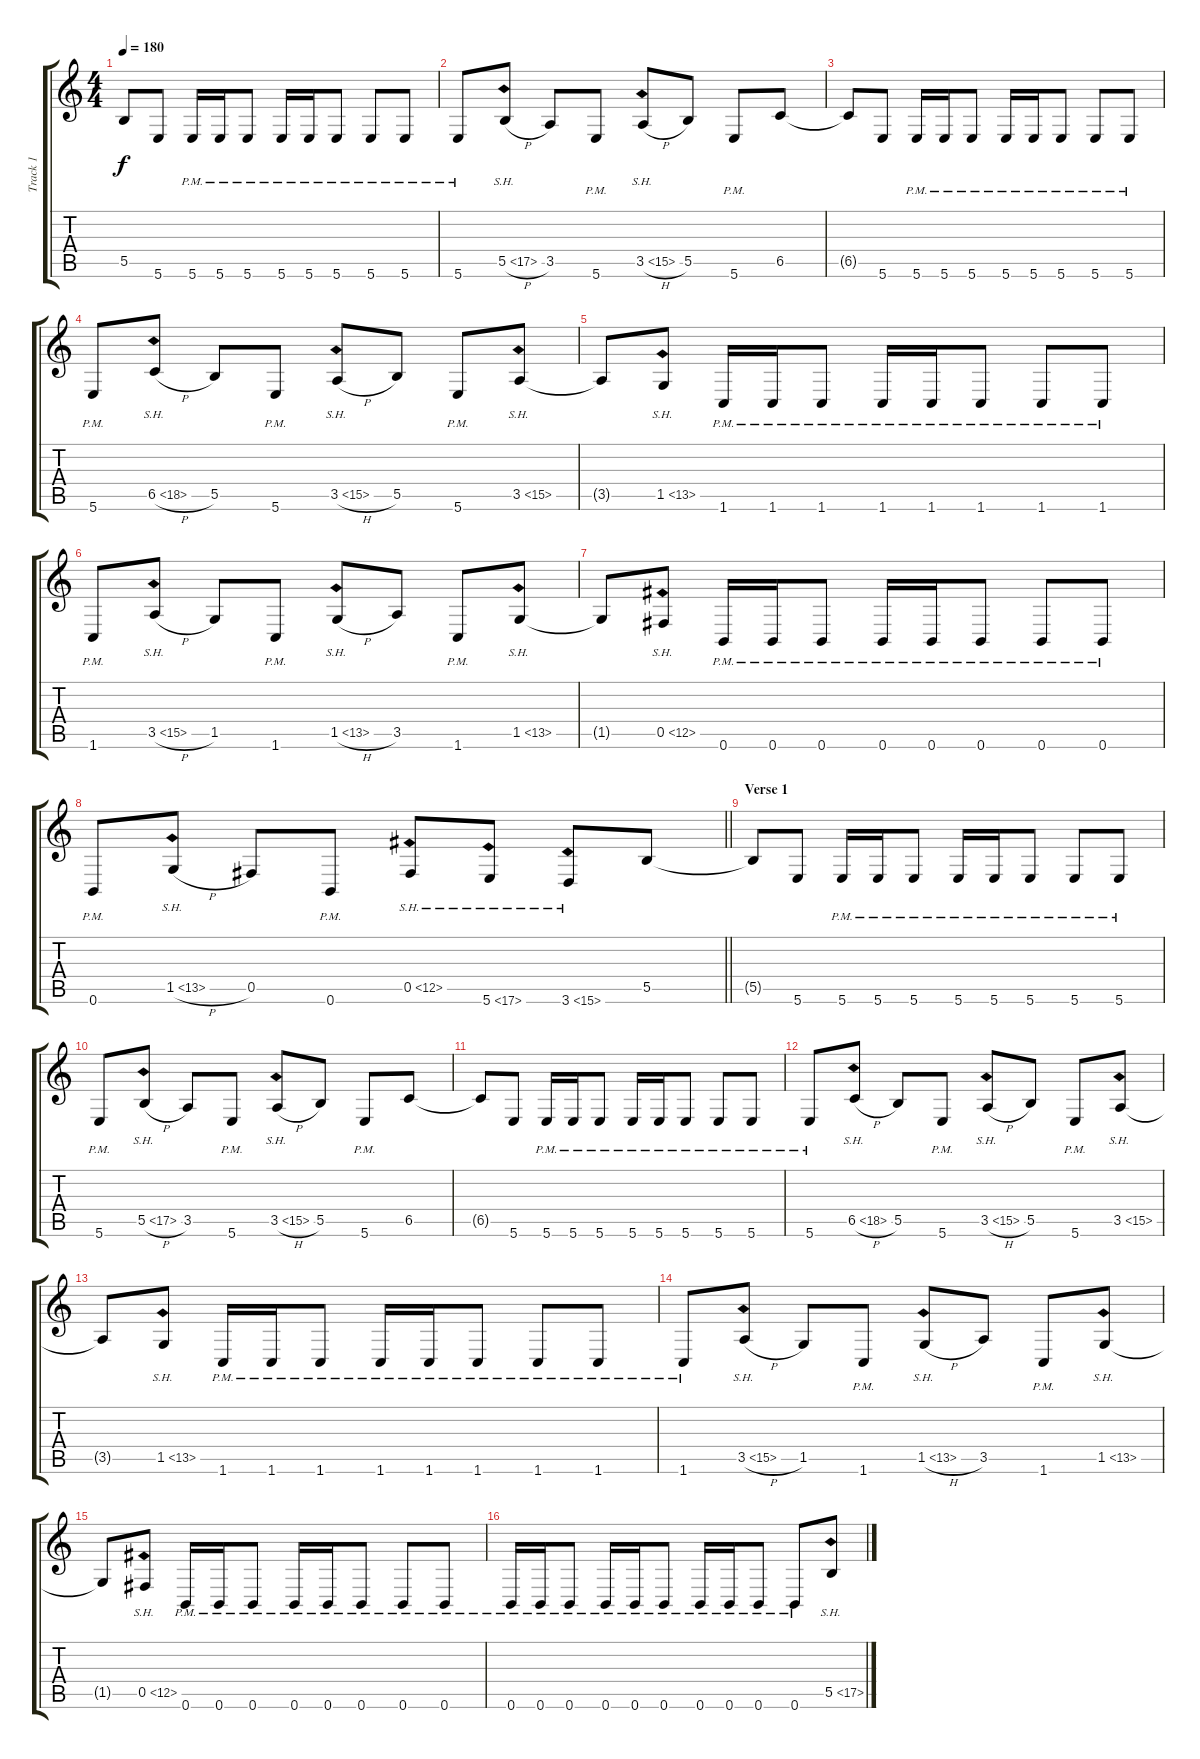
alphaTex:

\track ("Track 1" "Track 1") {instrument distortionguitar}
\staff {score tabs}
\tuning (Db4 Ab3 E3 B2 Gb2 B1) {hide}
\ts (4 4)
\tempo 180
\clef g2
\ks c
5.5{t}.8{dy f} 5.6.8 5.6{pm}.16 5.6{pm}.16 5.6{pm}.8 5.6{pm}.16 5.6{pm}.16 5.6{pm}.8 5.6{pm}.8 5.6{pm}.8 |
5.6{pm}.8 5.5{sh 12 h}.8 3.5.8 5.6{pm}.8 3.5{sh 12 h}.8 5.5.8 5.6{pm}.8 6.5.8 |
6.5{t}.8 5.6.8 5.6{pm}.16 5.6{pm}.16 5.6{pm}.8 5.6{pm}.16 5.6{pm}.16 5.6{pm}.8 5.6{pm}.8 5.6{pm}.8 |
5.6{pm}.8 6.5{sh 12 h}.8 5.5.8 5.6{pm}.8 3.5{sh 12 h}.8 5.5.8 5.6{pm}.8 3.5{sh 12}.8 |
3.5{t}.8 1.5{sh 12}.8 1.6{pm}.16 1.6{pm}.16 1.6{pm}.8 1.6{pm}.16 1.6{pm}.16 1.6{pm}.8 1.6{pm}.8 1.6{pm}.8 |
1.6{pm}.8 3.5{sh 12 h}.8 1.5.8 1.6{pm}.8 1.5{sh 12 h}.8 3.5.8 1.6{pm}.8 1.5{sh 12}.8 |
1.5{t}.8 0.5{sh 12}.8 0.6{pm}.16 0.6{pm}.16 0.6{pm}.8 0.6{pm}.16 0.6{pm}.16 0.6{pm}.8 0.6{pm}.8 0.6{pm}.8 |
\barLineRight lightlight
0.6{pm}.8 1.5{sh 12 h}.8 0.5.8 0.6{pm}.8 0.5{sh 12}.8 5.6{sh 12}.8 3.6{sh 12}.8 5.5.8 |
\section ("" "Verse 1")
5.5{t}.8 5.6.8 5.6{pm}.16 5.6{pm}.16 5.6{pm}.8 5.6{pm}.16 5.6{pm}.16 5.6{pm}.8 5.6{pm}.8 5.6{pm}.8 |
5.6{pm}.8 5.5{sh 12 h}.8 3.5.8 5.6{pm}.8 3.5{sh 12 h}.8 5.5.8 5.6{pm}.8 6.5.8 |
6.5{t}.8 5.6.8 5.6{pm}.16 5.6{pm}.16 5.6{pm}.8 5.6{pm}.16 5.6{pm}.16 5.6{pm}.8 5.6{pm}.8 5.6{pm}.8 |
5.6{pm}.8 6.5{sh 12 h}.8 5.5.8 5.6{pm}.8 3.5{sh 12 h}.8 5.5.8 5.6{pm}.8 3.5{sh 12}.8 |
3.5{t}.8 1.5{sh 12}.8 1.6{pm}.16 1.6{pm}.16 1.6{pm}.8 1.6{pm}.16 1.6{pm}.16 1.6{pm}.8 1.6{pm}.8 1.6{pm}.8 |
1.6{pm}.8 3.5{sh 12 h}.8 1.5.8 1.6{pm}.8 1.5{sh 12 h}.8 3.5.8 1.6{pm}.8 1.5{sh 12}.8 |
1.5{t}.8 0.5{sh 12}.8 0.6{pm}.16 0.6{pm}.16 0.6{pm}.8 0.6{pm}.16 0.6{pm}.16 0.6{pm}.8 0.6{pm}.8 0.6{pm}.8 |
0.6{pm}.16 0.6{pm}.16 0.6{pm}.8 0.6{pm}.16 0.6{pm}.16 0.6{pm}.8 0.6{pm}.16 0.6{pm}.16 0.6{pm}.8 0.6{pm}.8 5.5{sh 12}.8
